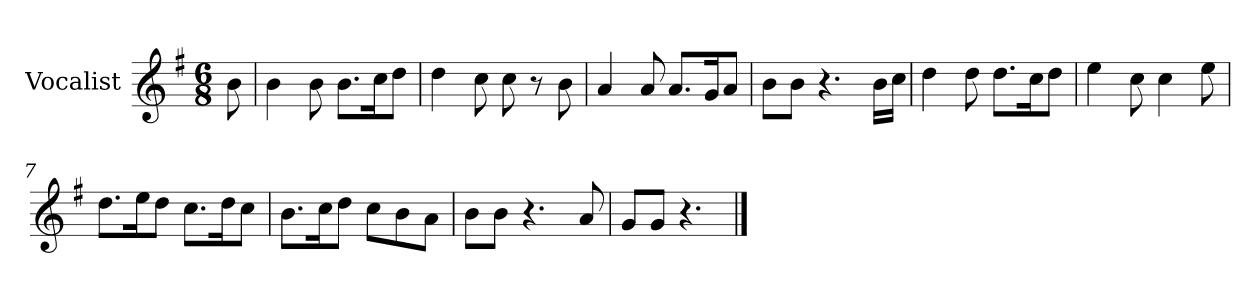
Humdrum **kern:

**kern
*part1
*staff1
*I"Vocalist
*k[f#]
*G:
*M6/8
=
8b
=1
4b
8b
8.bL
16ccK
8ddJ
=2
4dd
8cc
8cc
8r
8b
=3
4a
8a
8.aL
16gK
8aJ
=4
8bL
8bJ
4.r
16bLL
16ccJJ
=5
4dd
8dd
8.ddL
16ccK
8ddJ
=6
4ee
8cc
4cc
8ee
=7
8.ddL
16eeK
8ddJ
8.ccL
16ddK
8ccJ
=8
8.bL
16ccK
8ddJ
8ccL
8b
8aJ
=9
8bL
8bJ
4.r
8a
=10
8gL
8gJ
4.r
==
*-
